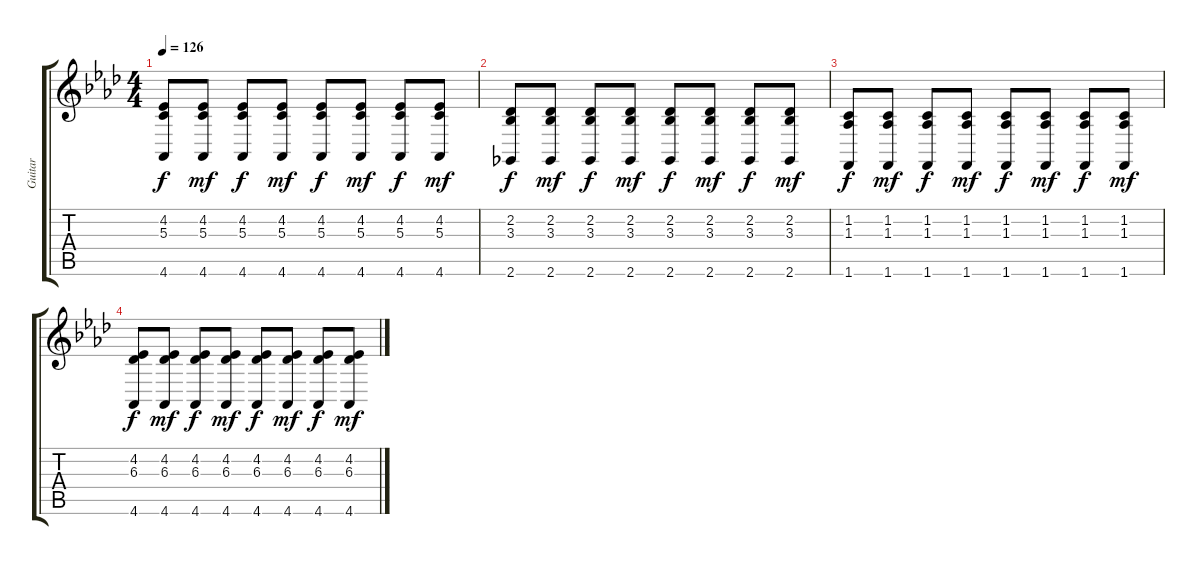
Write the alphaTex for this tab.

\track ("Guitar" "Guitar") {instrument lead5charang}
\staff {score tabs}
\tuning (E4 B3 G3 D3 A2 E2) {hide}
\ts (4 4)
\tempo 126
\clef g2
\ks ab
(4.2 5.3 4.6).8{dy f} (4.2 5.3 4.6).8{dy mf} (4.2 5.3 4.6).8{dy f} (4.2 5.3 4.6).8{dy mf} (4.2 5.3 4.6).8{dy f} (4.2 5.3 4.6).8{dy mf} (4.2 5.3 4.6).8{dy f} (4.2 5.3 4.6).8{dy mf} |
(2.2 3.3 2.6).8{dy f} (2.2 3.3 2.6).8{dy mf} (2.2 3.3 2.6).8{dy f} (2.2 3.3 2.6).8{dy mf} (2.2 3.3 2.6).8{dy f} (2.2 3.3 2.6).8{dy mf} (2.2 3.3 2.6).8{dy f} (2.2 3.3 2.6).8{dy mf} |
(1.2 1.3 1.6).8{dy f} (1.2 1.3 1.6).8{dy mf} (1.2 1.3 1.6).8{dy f} (1.2 1.3 1.6).8{dy mf} (1.2 1.3 1.6).8{dy f} (1.2 1.3 1.6).8{dy mf} (1.2 1.3 1.6).8{dy f} (1.2 1.3 1.6).8{dy mf} |
(4.2 6.3 4.6).8{dy f} (4.2 6.3 4.6).8{dy mf} (4.2 6.3 4.6).8{dy f} (4.2 6.3 4.6).8{dy mf} (4.2 6.3 4.6).8{dy f} (4.2 6.3 4.6).8{dy mf} (4.2 6.3 4.6).8{dy f} (4.2 6.3 4.6).8{dy mf}
